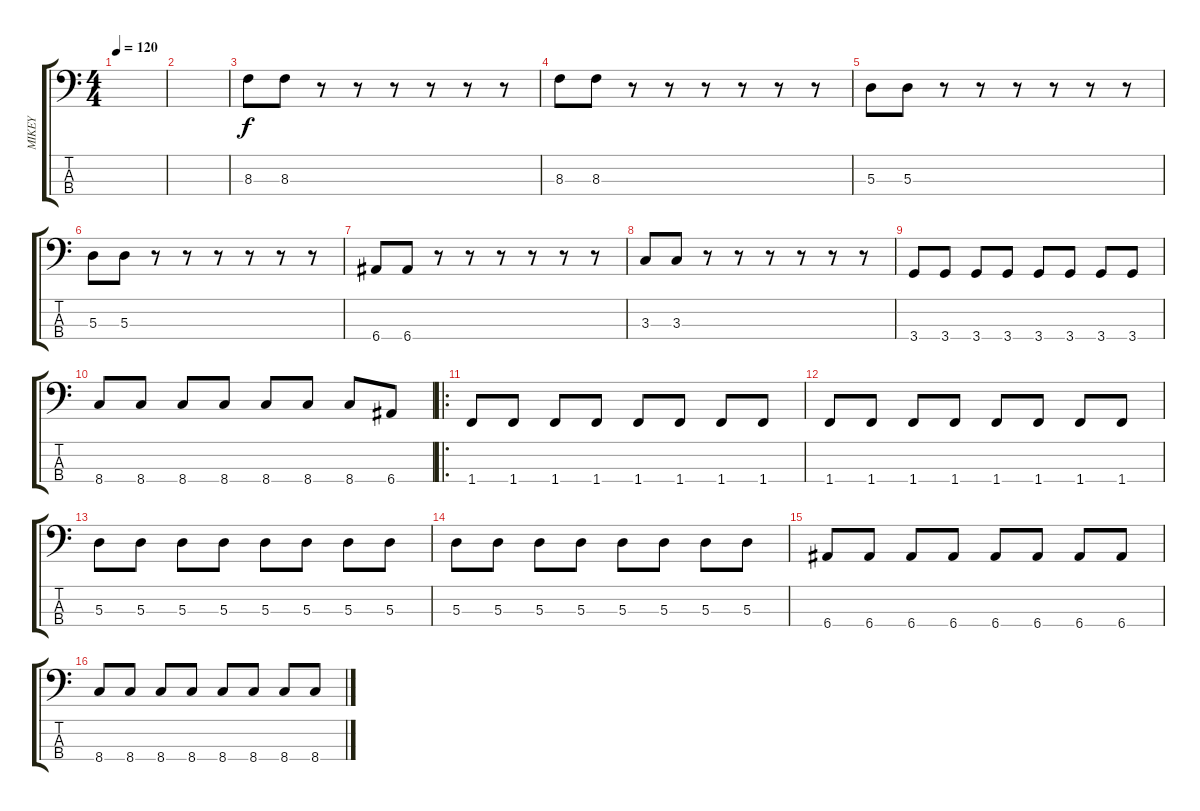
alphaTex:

\track ("MIKEY" "MIKEY") {instrument electricbasspick}
\staff {score tabs}
\tuning (G2 D2 A1 E1) {hide}
\ts (4 4)
\tempo 120
\clef f4
\ks c
|
|
8.3.8 8.3.8 r.8 r.8 r.8 r.8 r.8 r.8 |
8.3.8 8.3.8 r.8 r.8 r.8 r.8 r.8 r.8 |
5.3.8 5.3.8 r.8 r.8 r.8 r.8 r.8 r.8 |
5.3.8 5.3.8 r.8 r.8 r.8 r.8 r.8 r.8 |
6.4.8 6.4.8 r.8 r.8 r.8 r.8 r.8 r.8 |
3.3.8 3.3.8 r.8 r.8 r.8 r.8 r.8 r.8 |
3.4.8 3.4.8 3.4.8 3.4.8 3.4.8 3.4.8 3.4.8 3.4.8 |
8.4.8 8.4.8 8.4.8 8.4.8 8.4.8 8.4.8 8.4.8 6.4.8 |
\ro
1.4.8 1.4.8 1.4.8 1.4.8 1.4.8 1.4.8 1.4.8 1.4.8 |
1.4.8 1.4.8 1.4.8 1.4.8 1.4.8 1.4.8 1.4.8 1.4.8 |
5.3.8 5.3.8 5.3.8 5.3.8 5.3.8 5.3.8 5.3.8 5.3.8 |
5.3.8 5.3.8 5.3.8 5.3.8 5.3.8 5.3.8 5.3.8 5.3.8 |
6.4.8 6.4.8 6.4.8 6.4.8 6.4.8 6.4.8 6.4.8 6.4.8 |
8.4.8 8.4.8 8.4.8 8.4.8 8.4.8 8.4.8 8.4.8 8.4.8
